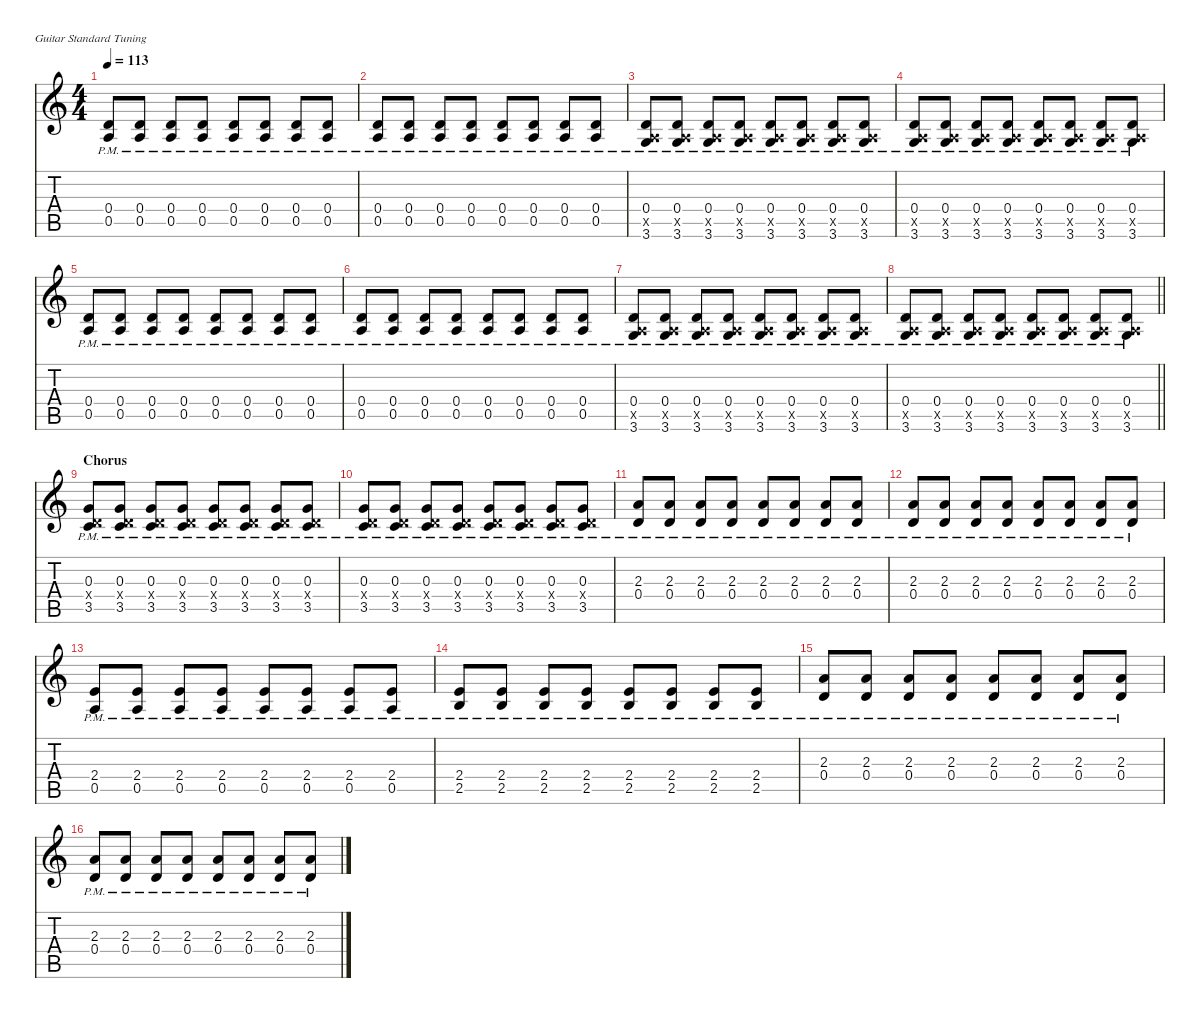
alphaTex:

\defaultSystemsLayout 4
\hideDynamics
\bracketExtendMode nobrackets
\singleTrackTrackNamePolicy hidden
\multiTrackTrackNamePolicy hidden
\firstSystemTrackNameMode fullname
\firstSystemTrackNameOrientation horizontal
\otherSystemsTrackNameOrientation horizontal
\track ("Guitar (rythm clean)" "el.guit.") {instrument electricguitarclean}
\staff {score tabs}
\tuning (E4 B3 G3 D3 A2 E2)
\ts (4 4)
\tempo 113
\clef g2
\ks c
(0.4{pm} 0.5{pm}).8{dy mf beam Up} (0.4{pm} 0.5{pm}).8{dy mp beam Up} (0.4{pm} 0.5{pm}).8{beam Up} (0.4{pm} 0.5{pm}).8{beam Up} (0.4{pm} 0.5{pm}).8{beam Up} (0.4{pm} 0.5{pm}).8{beam Up} (0.4{pm} 0.5{pm}).8{beam Up} (0.4{pm} 0.5{pm}).8{beam Up} |
(0.4{pm} 0.5{pm}).8{dy mf beam Up} (0.4{pm} 0.5{pm}).8{dy mp beam Up} (0.4{pm} 0.5{pm}).8{beam Up} (0.4{pm} 0.5{pm}).8{beam Up} (0.4{pm} 0.5{pm}).8{beam Up} (0.4{pm} 0.5{pm}).8{beam Up} (0.4{pm} 0.5{pm}).8{beam Up} (0.4{pm} 0.5{pm}).8{beam Up} |
(0.4{pm} 0.5{x} 3.6{pm}).8{beam Up} (0.4{pm} 0.5{x} 3.6{pm}).8{beam Up} (0.4{pm} 0.5{x} 3.6{pm}).8{beam Up} (0.4{pm} 0.5{x} 3.6{pm}).8{beam Up} (0.4{pm} 0.5{x} 3.6{pm}).8{beam Up} (0.4{pm} 0.5{x} 3.6{pm}).8{beam Up} (0.4{pm} 0.5{x} 3.6{pm}).8{beam Up} (0.4{pm} 0.5{x} 3.6{pm}).8{beam Up} |
(0.4{pm} 0.5{x} 3.6{pm}).8{beam Up} (0.4{pm} 0.5{x} 3.6{pm}).8{beam Up} (0.4{pm} 0.5{x} 3.6{pm}).8{beam Up} (0.4{pm} 0.5{x} 3.6{pm}).8{beam Up} (0.4{pm} 0.5{x} 3.6{pm}).8{beam Up} (0.4{pm} 0.5{x} 3.6{pm}).8{beam Up} (0.4{pm} 0.5{x} 3.6{pm}).8{beam Up} (0.4{pm} 0.5{x} 3.6{pm}).8{beam Up} |
(0.4{pm} 0.5{pm}).8{dy mf beam Up} (0.4{pm} 0.5{pm}).8{dy mp beam Up} (0.4{pm} 0.5{pm}).8{beam Up} (0.4{pm} 0.5{pm}).8{beam Up} (0.4{pm} 0.5{pm}).8{beam Up} (0.4{pm} 0.5{pm}).8{beam Up} (0.4{pm} 0.5{pm}).8{beam Up} (0.4{pm} 0.5{pm}).8{beam Up} |
(0.4{pm} 0.5{pm}).8{dy mf beam Up} (0.4{pm} 0.5{pm}).8{dy mp beam Up} (0.4{pm} 0.5{pm}).8{beam Up} (0.4{pm} 0.5{pm}).8{beam Up} (0.4{pm} 0.5{pm}).8{beam Up} (0.4{pm} 0.5{pm}).8{beam Up} (0.4{pm} 0.5{pm}).8{beam Up} (0.4{pm} 0.5{pm}).8{beam Up} |
(0.4{pm} 0.5{x} 3.6{pm}).8{beam Up} (0.4{pm} 0.5{x} 3.6{pm}).8{beam Up} (0.4{pm} 0.5{x} 3.6{pm}).8{beam Up} (0.4{pm} 0.5{x} 3.6{pm}).8{beam Up} (0.4{pm} 0.5{x} 3.6{pm}).8{beam Up} (0.4{pm} 0.5{x} 3.6{pm}).8{beam Up} (0.4{pm} 0.5{x} 3.6{pm}).8{beam Up} (0.4{pm} 0.5{x} 3.6{pm}).8{beam Up} |
\barLineRight lightlight
(0.4{pm} 0.5{x} 3.6{pm}).8{beam Up} (0.4{pm} 0.5{x} 3.6{pm}).8{beam Up} (0.4{pm} 0.5{x} 3.6{pm}).8{beam Up} (0.4{pm} 0.5{x} 3.6{pm}).8{beam Up} (0.4{pm} 0.5{x} 3.6{pm}).8{beam Up} (0.4{pm} 0.5{x} 3.6{pm}).8{beam Up} (0.4{pm} 0.5{x} 3.6{pm}).8{beam Up} (0.4{pm} 0.5{x} 3.6{pm}).8{beam Up} |
\section ("" "Chorus")
(0.3{pm} 0.4{x} 3.5{pm}).8{dy mf beam Up} (0.3{pm} 0.4{x} 3.5{pm}).8{beam Up} (0.3{pm} 0.4{x} 3.5{pm}).8{beam Up} (0.3{pm} 0.4{x} 3.5{pm}).8{beam Up} (0.3{pm} 0.4{x} 3.5{pm}).8{beam Up} (0.3{pm} 0.4{x} 3.5{pm}).8{beam Up} (0.3{pm} 0.4{x} 3.5{pm}).8{beam Up} (0.3{pm} 0.4{x} 3.5{pm}).8{beam Up} |
(0.3{pm} 0.4{x} 3.5{pm}).8{beam Up} (0.3{pm} 0.4{x} 3.5{pm}).8{beam Up} (0.3{pm} 0.4{x} 3.5{pm}).8{beam Up} (0.3{pm} 0.4{x} 3.5{pm}).8{beam Up} (0.3{pm} 0.4{x} 3.5{pm}).8{beam Up} (0.3{pm} 0.4{x} 3.5{pm}).8{beam Up} (0.3{pm} 0.4{x} 3.5{pm}).8{beam Up} (0.3{pm} 0.4{x} 3.5{pm}).8{beam Up} |
(2.3{pm} 0.4{pm}).8{beam Up} (2.3{pm} 0.4{pm}).8{beam Up} (2.3{pm} 0.4{pm}).8{beam Up} (2.3{pm} 0.4{pm}).8{beam Up} (2.3{pm} 0.4{pm}).8{beam Up} (2.3{pm} 0.4{pm}).8{beam Up} (2.3{pm} 0.4{pm}).8{beam Up} (2.3{pm} 0.4{pm}).8{beam Up} |
(2.3{pm} 0.4{pm}).8{beam Up} (2.3{pm} 0.4{pm}).8{beam Up} (2.3{pm} 0.4{pm}).8{beam Up} (2.3{pm} 0.4{pm}).8{beam Up} (2.3{pm} 0.4{pm}).8{beam Up} (2.3{pm} 0.4{pm}).8{beam Up} (2.3{pm} 0.4{pm}).8{beam Up} (2.3{pm} 0.4{pm}).8{beam Up} |
(2.4{pm} 0.5{pm}).8{beam Up} (2.4{pm} 0.5{pm}).8{beam Up} (2.4{pm} 0.5{pm}).8{dy mp beam Up} (2.4{pm} 0.5{pm}).8{dy mf beam Up} (2.4{pm} 0.5{pm}).8{beam Up} (2.4{pm} 0.5{pm}).8{beam Up} (2.4{pm} 0.5{pm}).8{beam Up} (2.4{pm} 0.5{pm}).8{beam Up} |
(2.4{pm} 2.5{pm}).8{beam Up} (2.4{pm} 2.5{pm}).8{beam Up} (2.4{pm} 2.5{pm}).8{beam Up} (2.4{pm} 2.5{pm}).8{beam Up} (2.4{pm} 2.5{pm}).8{beam Up} (2.4{pm} 2.5{pm}).8{beam Up} (2.4{pm} 2.5{pm}).8{beam Up} (2.4{pm} 2.5{pm}).8{beam Up} |
(2.3{pm} 0.4{pm}).8{beam Up} (2.3{pm} 0.4{pm}).8{beam Up} (2.3{pm} 0.4{pm}).8{beam Up} (2.3{pm} 0.4{pm}).8{beam Up} (2.3{pm} 0.4{pm}).8{beam Up} (2.3{pm} 0.4{pm}).8{beam Up} (2.3{pm} 0.4{pm}).8{beam Up} (2.3{pm} 0.4{pm}).8{beam Up} |
(2.3{pm} 0.4{pm}).8{beam Up} (2.3{pm} 0.4{pm}).8{beam Up} (2.3{pm} 0.4{pm}).8{beam Up} (2.3{pm} 0.4{pm}).8{beam Up} (2.3{pm} 0.4{pm}).8{beam Up} (2.3{pm} 0.4{pm}).8{beam Up} (2.3{pm} 0.4{pm}).8{beam Up} (2.3{pm} 0.4{pm}).8{beam Up}
